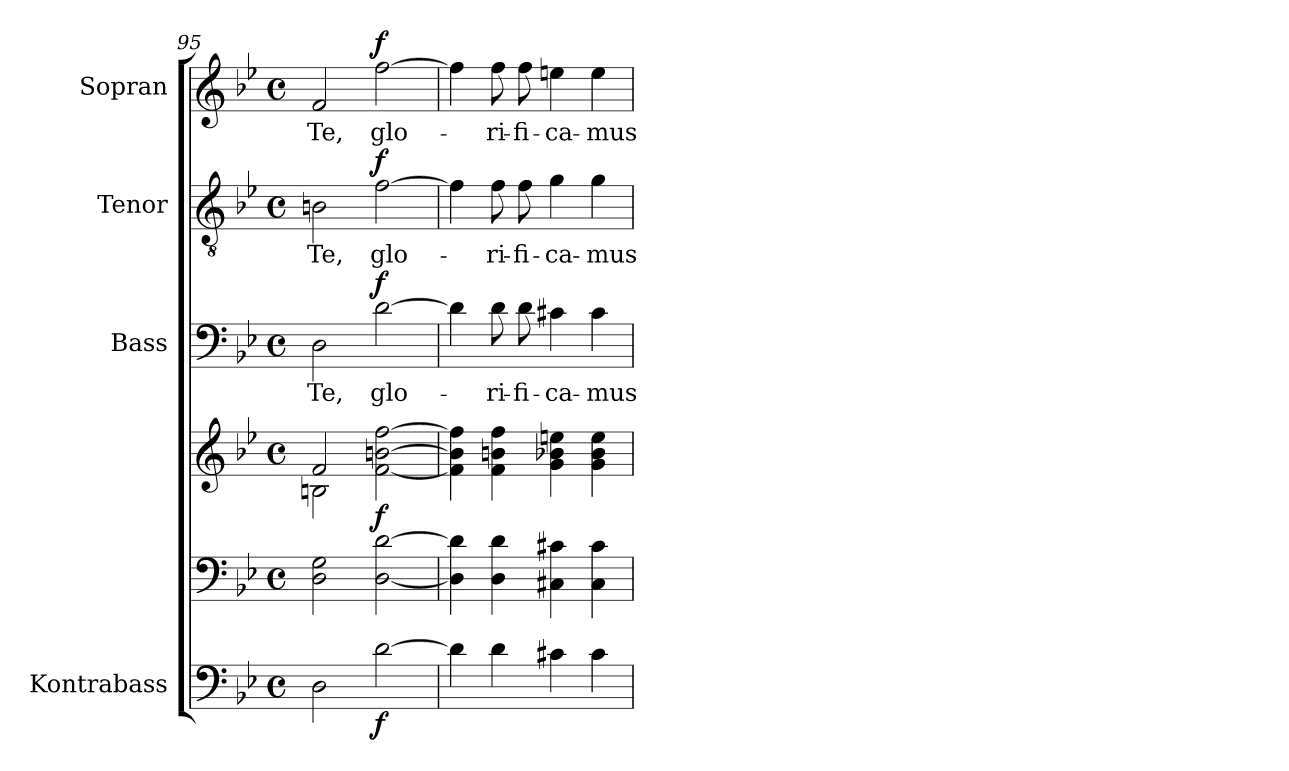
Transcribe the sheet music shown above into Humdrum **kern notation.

**kern	**dynam	**kern	**kern	**dynam	**kern	**text	**dynam	**kern	**text	**dynam	**kern	**text	**dynam
*part5	*part5	*part4	*part4	*part4	*part3	*part3	*part3	*part2	*part2	*part2	*part1	*part1	*part1
*staff6	*staff6	*staff5	*staff4	*staff4/5	*staff3	*staff3	*staff3	*staff2	*staff2	*staff2	*staff1	*staff1	*staff1
*I"Kontrabass	*	*	*	*	*I"Bass	*	*	*I"Tenor	*	*	*I"Sopran	*	*
*I'Kb.	*	*	*	*	*I'B.	*	*	*I'T.	*	*	*I'S.	*	*
*clefF4	*	*clefF4	*clefG2	*	*clefF4	*	*	*clefGv2	*	*	*clefG2	*	*
*ITrd7c12	*	*	*	*	*	*	*	*	*	*	*	*	*
*k[b-e-]	*	*k[b-e-]	*k[b-e-]	*	*k[b-e-]	*	*	*k[b-e-]	*	*	*k[b-e-]	*	*
*B-:	*	*B-:	*B-:	*	*B-:	*	*	*B-:	*	*	*B-:	*	*
*M4/4	*	*M4/4	*M4/4	*	*M4/4	*	*	*M4/4	*	*	*M4/4	*	*
*met(c)	*	*met(c)	*met(c)	*	*met(c)	*	*	*met(c)	*	*	*met(c)	*	*
=95	=95	=95	=95	=95	=95	=95	=95	=95	=95	=95	=95	=95	=95
*	*	*	*^	*	*	*	*	*	*	*	*	*	*
!	!	!	!	!	!	!	!LO:LY:b	!	!	!LO:LY:b	!	!	!LO:LY:b	!
2DD\	.	2D\ 2G\	2f/	2Bn\	.	2D\	Te,	.	2Bn\	Te,	.	2f/	Te,	.
!	!LO:DY:b	!	!	!	!LO:DY:b	!	!LO:LY:b	!LO:DY:a	!	!LO:LY:b	!LO:DY:a	!	!LO:LY:b	!LO:DY:a
[2D\	f	[2D\ [2d\	[<2f\ [<2bn\ [<2ff\	2ryy	f	[2d\	glo-	f	[2f\	glo-	f	[2ff\	glo-	f
*	*	*	*v	*v	*	*	*	*	*	*	*	*	*	*
=96	=96	=96	=96	=96	=96	=96	=96	=96	=96	=96	=96	=96	=96
4D\]	.	4D\] 4d\]	4f\] 4b\] 4ff\]	.	4d\]	.	.	4f\]	.	.	4ff\]	.	.
!	!	!	!	!	!	!LO:LY:b	!	!	!LO:LY:b	!	!	!LO:LY:b	!
4D\	.	4D\ 4d\	4f\ 4bn\ 4ff\	.	8d\	-ri-	.	8f\	-ri-	.	8ff\	-ri-	.
!	!	!	!	!	!	!LO:LY:b	!	!	!LO:LY:b	!	!	!LO:LY:b	!
.	.	.	.	.	8d\	-fi-	.	8f\	-fi-	.	8ff\	-fi-	.
!	!	!	!	!	!	!LO:LY:b	!	!	!LO:LY:b	!	!	!LO:LY:b	!
4C#X\	.	4C#X\ 4c#X\	4g\ 4b-X\ 4een\	.	4c#X\	-ca-	.	4g\	-ca-	.	4een\	-ca-	.
!	!	!	!	!	!	!LO:LY:b	!	!	!LO:LY:b	!	!	!LO:LY:b	!
4C#\	.	4C#\ 4c#\	4g\ 4b-\ 4ee\	.	4c#\	-mus	.	4g\	-mus	.	4ee\	-mus	.
=	=	=	=	=	=	=	=	=	=	=	=	=	=
*-	*-	*-	*-	*-	*-	*-	*-	*-	*-	*-	*-	*-	*-
